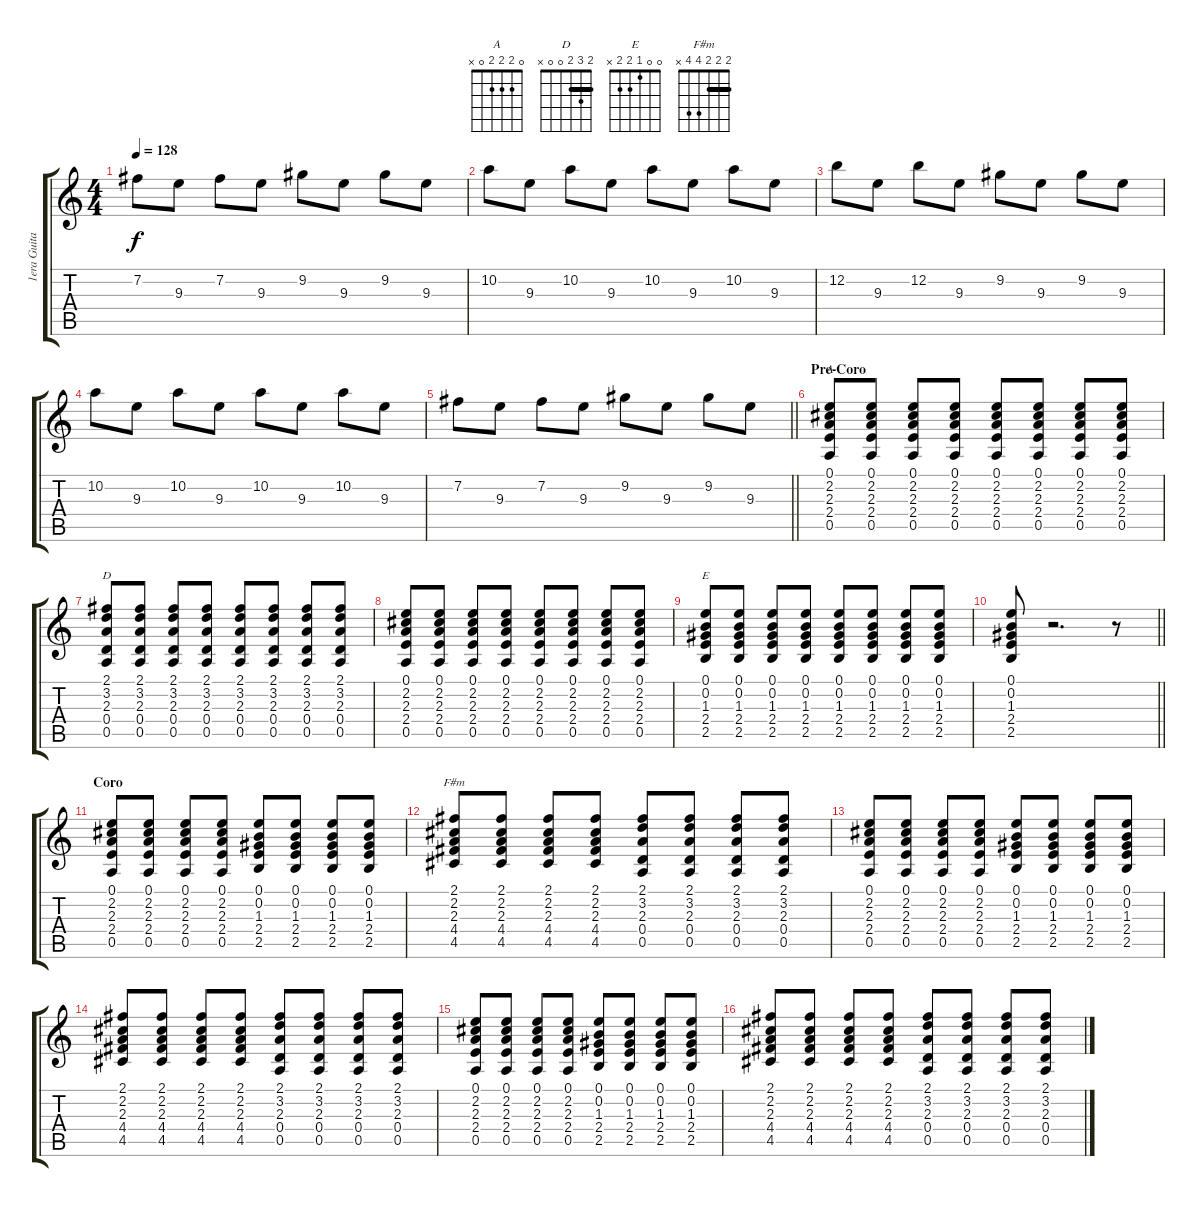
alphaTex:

\track ("1era Guitarra" "1era Guita") {instrument distortionguitar}
\staff {score tabs}
\tuning (E4 B3 G3 D3 A2 E2) {hide}
\chord ("A" 0 2 2 2 0 x)
\chord ("D" 2 3 2 0 0 x) {barre 2}
\chord ("E" 0 0 1 2 2 x)
\chord ("F#m" 2 2 2 4 4 x) {barre 2}
\ts (4 4)
\tempo 128
\clef g2
\ks c
7.2.8{dy f} 9.3.8 7.2.8 9.3.8 9.2.8 9.3.8 9.2.8 9.3.8 |
10.2.8 9.3.8 10.2.8 9.3.8 10.2.8 9.3.8 10.2.8 9.3.8 |
12.2.8 9.3.8 12.2.8 9.3.8 9.2.8 9.3.8 9.2.8 9.3.8 |
10.2.8 9.3.8 10.2.8 9.3.8 10.2.8 9.3.8 10.2.8 9.3.8 |
\barLineRight lightlight
7.2.8 9.3.8 7.2.8 9.3.8 9.2.8 9.3.8 9.2.8 9.3.8 |
\section ("" "Pre-Coro")
(0.1 2.2 2.3 2.4 0.5).8{ch "A" instrument distortionguitar} (0.1 2.2 2.3 2.4 0.5).8 (0.1 2.2 2.3 2.4 0.5).8 (0.1 2.2 2.3 2.4 0.5).8 (0.1 2.2 2.3 2.4 0.5).8 (0.1 2.2 2.3 2.4 0.5).8 (0.1 2.2 2.3 2.4 0.5).8 (0.1 2.2 2.3 2.4 0.5).8 |
(2.1 3.2 2.3 0.4 0.5).8{ch "D"} (2.1 3.2 2.3 0.4 0.5).8 (2.1 3.2 2.3 0.4 0.5).8 (2.1 3.2 2.3 0.4 0.5).8 (2.1 3.2 2.3 0.4 0.5).8 (2.1 3.2 2.3 0.4 0.5).8 (2.1 3.2 2.3 0.4 0.5).8 (2.1 3.2 2.3 0.4 0.5).8 |
(0.1 2.2 2.3 2.4 0.5).8 (0.1 2.2 2.3 2.4 0.5).8 (0.1 2.2 2.3 2.4 0.5).8 (0.1 2.2 2.3 2.4 0.5).8 (0.1 2.2 2.3 2.4 0.5).8 (0.1 2.2 2.3 2.4 0.5).8 (0.1 2.2 2.3 2.4 0.5).8 (0.1 2.2 2.3 2.4 0.5).8 |
(0.1 0.2 1.3 2.4 2.5).8{ch "E"} (0.1 0.2 1.3 2.4 2.5).8 (0.1 0.2 1.3 2.4 2.5).8 (0.1 0.2 1.3 2.4 2.5).8 (0.1 0.2 1.3 2.4 2.5).8 (0.1 0.2 1.3 2.4 2.5).8 (0.1 0.2 1.3 2.4 2.5).8 (0.1 0.2 1.3 2.4 2.5).8 |
\barLineRight lightlight
(0.1 0.2 1.3 2.4 2.5).8 r.2{d} r.8 |
\section ("" "Coro")
(0.1 2.2 2.3 2.4 0.5).8 (0.1 2.2 2.3 2.4 0.5).8 (0.1 2.2 2.3 2.4 0.5).8 (0.1 2.2 2.3 2.4 0.5).8 (0.1 0.2 1.3 2.4 2.5).8 (0.1 0.2 1.3 2.4 2.5).8 (0.1 0.2 1.3 2.4 2.5).8 (0.1 0.2 1.3 2.4 2.5).8 |
(2.1 2.2 2.3 4.4 4.5).8{ch "F#m"} (2.1 2.2 2.3 4.4 4.5).8 (2.1 2.2 2.3 4.4 4.5).8 (2.1 2.2 2.3 4.4 4.5).8 (2.1 3.2 2.3 0.4 0.5).8 (2.1 3.2 2.3 0.4 0.5).8 (2.1 3.2 2.3 0.4 0.5).8 (2.1 3.2 2.3 0.4 0.5).8 |
(0.1 2.2 2.3 2.4 0.5).8 (0.1 2.2 2.3 2.4 0.5).8 (0.1 2.2 2.3 2.4 0.5).8 (0.1 2.2 2.3 2.4 0.5).8 (0.1 0.2 1.3 2.4 2.5).8 (0.1 0.2 1.3 2.4 2.5).8 (0.1 0.2 1.3 2.4 2.5).8 (0.1 0.2 1.3 2.4 2.5).8 |
(2.1 2.2 2.3 4.4 4.5).8 (2.1 2.2 2.3 4.4 4.5).8 (2.1 2.2 2.3 4.4 4.5).8 (2.1 2.2 2.3 4.4 4.5).8 (2.1 3.2 2.3 0.4 0.5).8 (2.1 3.2 2.3 0.4 0.5).8 (2.1 3.2 2.3 0.4 0.5).8 (2.1 3.2 2.3 0.4 0.5).8 |
(0.1 2.2 2.3 2.4 0.5).8 (0.1 2.2 2.3 2.4 0.5).8 (0.1 2.2 2.3 2.4 0.5).8 (0.1 2.2 2.3 2.4 0.5).8 (0.1 0.2 1.3 2.4 2.5).8 (0.1 0.2 1.3 2.4 2.5).8 (0.1 0.2 1.3 2.4 2.5).8 (0.1 0.2 1.3 2.4 2.5).8 |
(2.1 2.2 2.3 4.4 4.5).8 (2.1 2.2 2.3 4.4 4.5).8 (2.1 2.2 2.3 4.4 4.5).8 (2.1 2.2 2.3 4.4 4.5).8 (2.1 3.2 2.3 0.4 0.5).8 (2.1 3.2 2.3 0.4 0.5).8 (2.1 3.2 2.3 0.4 0.5).8 (2.1 3.2 2.3 0.4 0.5).8
